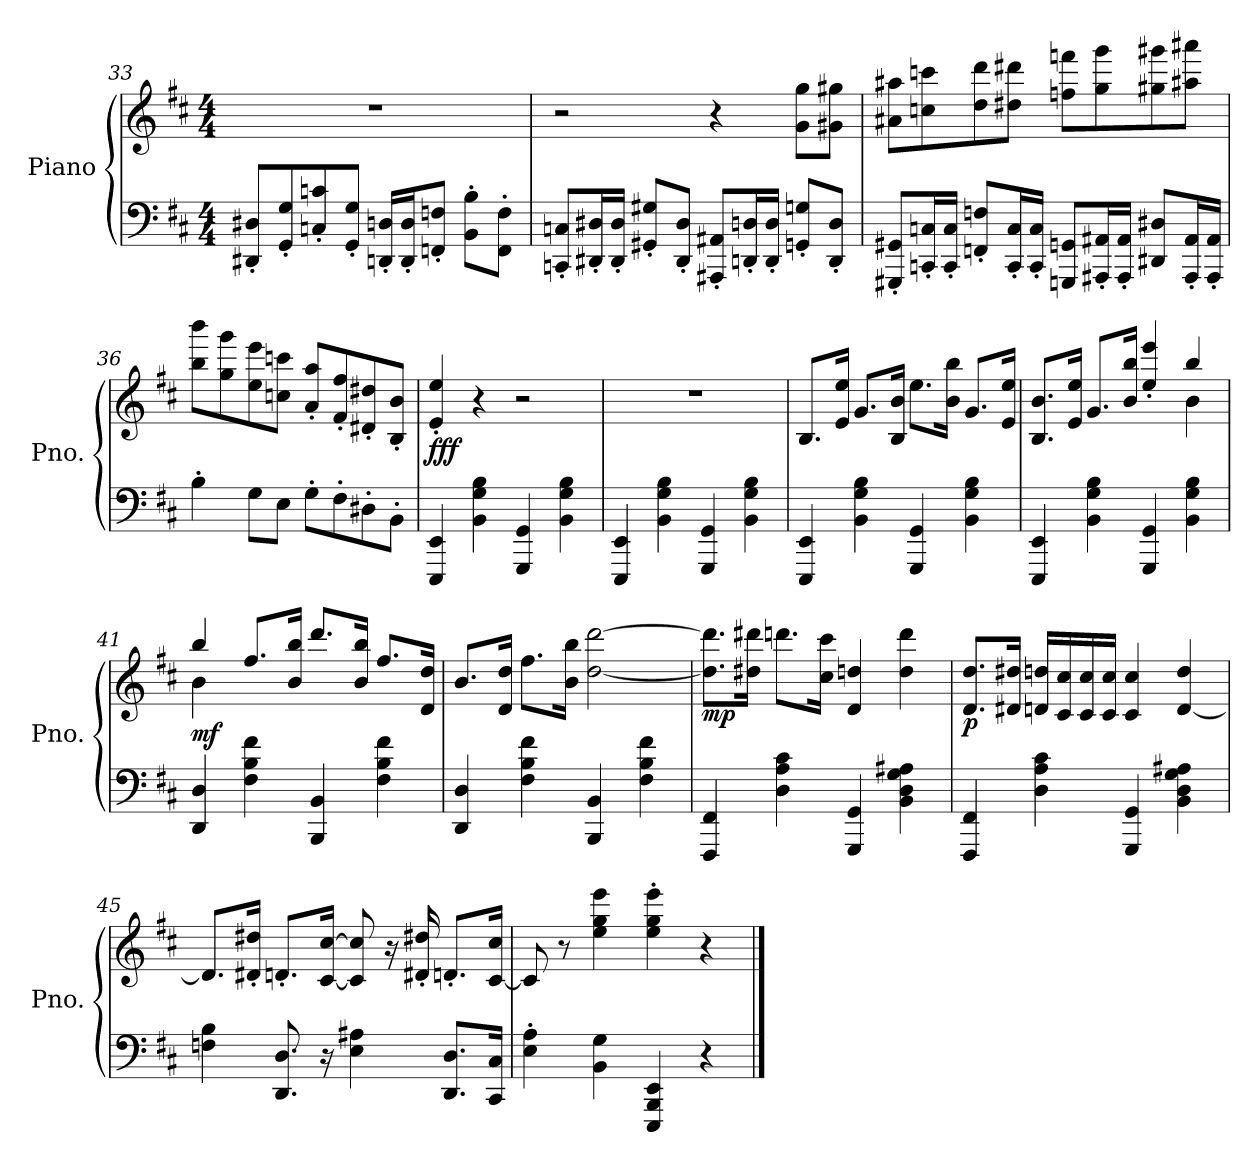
**kern	**kern	**dynam
*part1	*part1	*part1
*staff2	*staff1	*staff1/2
*I"Piano	*	*
*I'Pno.	*	*
*clefF4	*clefG2	*
*k[f#c#]	*k[f#c#]	*
*M4/4	*M4/4	*
=33	=33	=33
8DD#X/' 8D#X/'L	1r	.
8GG/' 8G/'	.	.
8Cn/' 8cn/'	.	.
8GG/' 8G/'J	.	.
16DDn/' 16Dn/'LL	.	.
16DD/' 16D/'J	.	.
8FFn/' 8Fn/'J	.	.
8BB\' 8B\'L	.	.
8FF\' 8F\'J	.	.
=34	=34	=34
8CCn/' 8Cn/'L	2r	.
16DD#X/' 16D#X/'L	.	.
16DD#/' 16D#/'JJ	.	.
8GG#X/' 8G#X/'L	.	.
8DD#/' 8D#/'J	.	.
8AAA#X/' 8AA#X/'L	4r	.
16DDn/' 16Dn/'L	.	.
16DD/' 16D/'JJ	.	.
8GGn/' 8Gn/'L	8g\ 8gg\L	.
8DD/' 8D/'J	8g#X\ 8gg#X\J	.
!!LO:LB:g=z
=35	=35	=35
8GGG#X/' 8GG#X/'L	8a#X\ 8aa#X\L	.
16CCn/' 16Cn/'L	8ccn\ 8cccn\	.
16CC/' 16C/'JJ	.	.
8FFn/' 8Fn/'L	8dd\ 8ddd\	.
16CC/' 16C/'L	8dd#X\ 8ddd#X\J	.
16CC/' 16C/'JJ	.	.
8GGGn/ 8GGn/L	8ffn\ 8fffn\L	.
16AAA#X/' 16AA#X/'L	8gg\ 8ggg\	.
16AAA#/' 16AA#/'JJ	.	.
8DD#X/ 8D#X/L	8gg#X\ 8ggg#X\	.
16AAA#/' 16AA#/'L	8aa#X\ 8aaa#X\J	.
16AAA#/' 16AA#/'JJ	.	.
=36	=36	=36
4B'\	8bb\ 8bbb\L	.
.	8gg\ 8ggg\	.
8G\L	8ee\ 8eee\	.
8E\J	8ccn\ 8cccn\J	.
8G'\L	8a/' 8aa/'L	.
8F#'\	8f#/' 8ff#/'	.
8D#X'\	8d#X/' 8dd#X/'	.
8BB'\J	8B/' 8b/'J	.
=37	=37	=37
!	!	!LO:DY:b
4EEE/ 4EE/	4e/' 4ee/'	fff
4BB\ 4G\ 4B\	4r	.
4GGG/ 4GG/	2r	.
4BB\ 4G\ 4B\	.	.
=38	=38	=38
4EEE/ 4EE/	1r	.
4BB\ 4G\ 4B\	.	.
4GGG/ 4GG/	.	.
4BB\ 4G\ 4B\	.	.
!!LO:PB:g=z
=39	=39	=39
4EEE/ 4EE/	8.B/L	.
.	16e/ 16ee/Jk	.
4BB\ 4G\ 4B\	8.g/L	.
.	16B/ 16b/Jk	.
4GGG/ 4GG/	8.ee\L	.
.	16b\ 16bb\Jk	.
4BB\ 4G\ 4B\	8.g/L	.
.	16e/ 16ee/Jk	.
=40	=40	=40
*	*^	*
4EEE/ 4EE/	8.B/ 8.b/L	2.ryy	.
.	16e/ 16ee/Jk	.	.
4BB\ 4G\ 4B\	8.g/L	.	.
.	16b/ 16bb/Jk	.	.
4GGG/ 4GG/	4ee/' 4eee/'	.	.
4BB\ 4G\ 4B\	4bb/	4b\	.
=41	=41	=41	=41
!	!	!	!LO:DY:b
4DD/ 4D/	4bb/	4b\	mf
4F#\ 4B\ 4f#\	8.ff#/L	2.ryy	.
.	16b/ 16bb/Jk	.	.
4BBB/ 4BB/	8.ddd/L	.	.
.	16b/ 16bb/Jk	.	.
4F#\ 4B\ 4f#\	8.ff#/L	.	.
.	16d/ 16dd/Jk	.	.
*	*v	*v	*
=42	=42	=42
4DD/ 4D/	8.b/L	.
.	16d/ 16dd/Jk	.
4F#\ 4B\ 4f#\	8.ff#\L	.
.	16b\ 16bb\Jk	.
4BBB/ 4BB/	[2dd\ [2ddd\	.
4F#\ 4B\ 4f#\	.	.
!!LO:LB:g=z
=43	=43	=43
!	!	!LO:DY:b
4FFF#/ 4FF#/	8.dd\] 8.ddd\]L	mp
.	16dd#X\ 16ddd#X\Jk	.
4D\ 4A\ 4c#\	8.dddn\L	.
.	16cc#\ 16ccc#\Jk	.
4GGG/ 4GG/	4d/ 4ddn/	.
4BB\ 4D\ 4G\ 4A#X\	4dd\ 4ddd\	.
=44	=44	=44
!	!	!LO:DY:b
4FFF#/ 4FF#/	8.d/ 8.dd/L	p
.	16d#X/ 16dd#X/Jk	.
4D\ 4A\ 4c#\	16dn/ 16ddn/LL	.
.	16c#/ 16cc#/	.
.	16c#/ 16cc#/	.
.	16c#/ 16cc#/JJ	.
4GGG/ 4GG/	4c#/ 4cc#/	.
4BB\ 4D\ 4G\ 4A#X\	[4d/ 4dd/	.
=45	=45	=45
4Fn\ 4B\	8.d/L]	.
.	16d#X/' 16dd#X/'Jk	.
8.DD/ 8.D/	8.dn'/L	.
16r	[16c#/ [16cc#/Jk	.
4E\ 4A#X\	8c#/] 8cc#/]	.
.	16r	.
.	16d#X/' 16dd#X/'	.
8.DD/ 8.D/L	8.dn'/L	.
16CC#/ 16C#/Jk	[16c#/ 16cc#/Jk	.
!!LO:LB:g=z
=46	=46	=46
4E\' 4A\'	8c#/]	.
.	8r	.
4BB\ 4G\	4ee\ 4gg\ 4eee\	.
4EEE/ 4BBB/ 4EE/	4ee\' 4gg\' 4eee\'	.
4r	4r	.
==	==	==
*-	*-	*-
